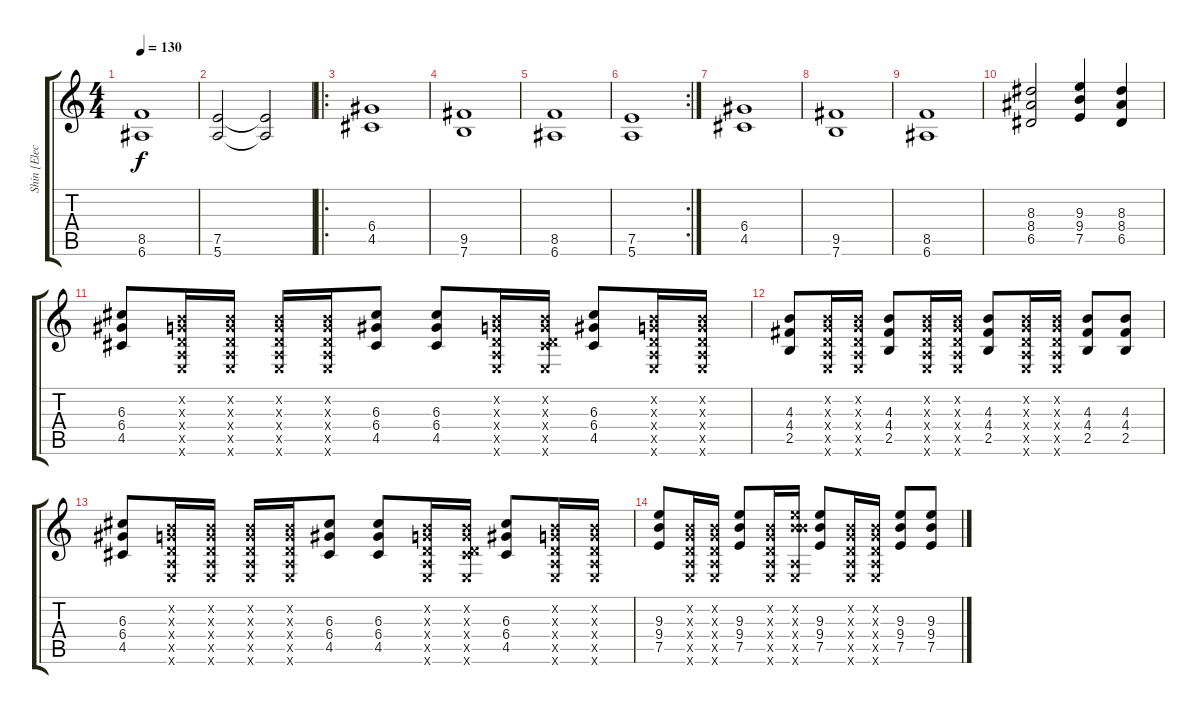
\track ("Shin [Electric]" "Shin [Elec") {instrument distortionguitar}
\staff {score tabs}
\tuning (E4 B3 G3 D3 A2 E2) {hide}
\ts (4 4)
\tempo 130
\clef g2
\ks c
(8.5 6.6).1{dy f} |
(7.5 5.6).2 (7.5{t} 5.6{t}).2 |
\ro
(6.4 4.5).1 |
(9.5 7.6).1 |
(8.5 6.6).1 |
\rc 2
(7.5 5.6).1 |
(6.4 4.5).1 |
(9.5 7.6).1 |
(8.5 6.6).1 |
(8.3 8.4 6.5).2 (9.3 9.4 7.5).4 (8.3 8.4 6.5).4 |
(6.3 6.4 4.5).8 (0.2{x} 0.3{x} 0.4{x} 0.5{x} 0.6{x}).16 (0.2{x} 0.3{x} 0.4{x} 0.5{x} 0.6{x}).16 (0.2{x} 0.3{x} 0.4{x} 0.5{x} 0.6{x}).16 (0.2{x} 0.3{x} 0.4{x} 0.5{x} 0.6{x}).16 (6.3 6.4 4.5).8 (6.3 6.4 4.5).8 (0.2{x} 0.3{x} 0.4{x} 0.5{x} 0.6{x}).16 (0.2{x} 0.3{x} 0.4{x} 4.5{x} 0.6{x}).16 (6.3 6.4 4.5).8 (0.2{x} 0.3{x} 0.4{x} 0.5{x} 0.6{x}).16 (0.2{x} 0.3{x} 0.4{x} 0.5{x} 0.6{x}).16 |
(4.3 4.4 2.5).8 (0.2{x} 0.3{x} 0.4{x} 0.5{x} 0.6{x}).16 (0.2{x} 0.3{x} 0.4{x} 0.5{x} 0.6{x}).16 (4.3 4.4 2.5).8 (0.2{x} 0.3{x} 0.4{x} 0.5{x} 0.6{x}).16 (0.2{x} 0.3{x} 0.4{x} 0.5{x} 0.6{x}).16 (4.3 4.4 2.5).8 (0.2{x} 0.3{x} 0.4{x} 0.5{x} 0.6{x}).16 (0.2{x} 0.3{x} 0.4{x} 0.5{x} 0.6{x}).16 (4.3 4.4 2.5).8 (4.3 4.4 2.5).8 |
(6.3 6.4 4.5).8 (0.2{x} 0.3{x} 0.4{x} 0.5{x} 0.6{x}).16 (0.2{x} 0.3{x} 0.4{x} 0.5{x} 0.6{x}).16 (0.2{x} 0.3{x} 0.4{x} 0.5{x} 0.6{x}).16 (0.2{x} 0.3{x} 0.4{x} 0.5{x} 0.6{x}).16 (6.3 6.4 4.5).8 (6.3 6.4 4.5).8 (0.2{x} 0.3{x} 0.4{x} 0.5{x} 0.6{x}).16 (0.2{x} 0.3{x} 0.4{x} 4.5{x} 0.6{x}).16 (6.3 6.4 4.5).8 (0.2{x} 0.3{x} 0.4{x} 0.5{x} 0.6{x}).16 (0.2{x} 0.3{x} 0.4{x} 0.5{x} 0.6{x}).16 |
(9.3 9.4 7.5).8 (0.2{x} 0.3{x} 0.4{x} 0.5{x} 0.6{x}).16 (0.2{x} 0.3{x} 0.4{x} 0.5{x} 0.6{x}).16 (9.3 9.4 7.5).8 (0.2{x} 0.3{x} 0.4{x} 0.5{x} 0.6{x}).16 (0.2{x} 9.3{x} 9.4{x} 0.5{x} 0.6{x}).16 (9.3 9.4 7.5).8 (0.2{x} 0.3{x} 0.4{x} 0.5{x} 0.6{x}).16 (0.2{x} 0.3{x} 0.4{x} 0.5{x} 0.6{x}).16 (9.3 9.4 7.5).8 (9.3 9.4 7.5).8
